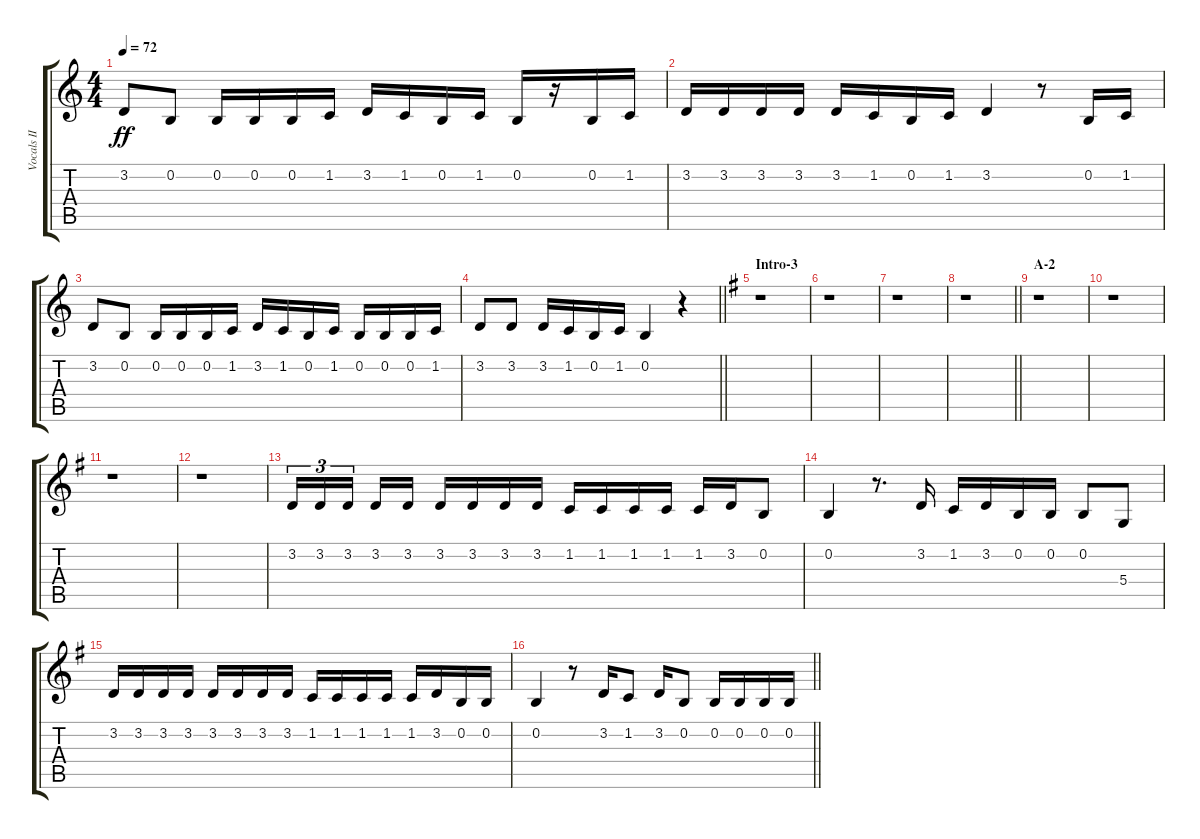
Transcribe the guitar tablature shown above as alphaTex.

\track ("Vocals II" "Vocals II") {instrument voiceoohs}
\staff {score tabs}
\tuning (E4 B3 G3 D3 A2 E2) {hide}
\ts (4 4)
\tempo 72
\clef g2
\ks aminor
3.2.8{dy ff} 0.2.8 0.2.16 0.2.16 0.2.16 1.2.16 3.2.16 1.2.16 0.2.16 1.2.16 0.2.16 r.16 0.2.16 1.2.16 |
3.2.16 3.2.16 3.2.16 3.2.16 3.2.16 1.2.16 0.2.16 1.2.16 3.2.4 r.8 0.2.16 1.2.16 |
3.2.8 0.2.8 0.2.16 0.2.16 0.2.16 1.2.16 3.2.16 1.2.16 0.2.16 1.2.16 0.2.16 0.2.16 0.2.16 1.2.16 |
\barLineRight lightlight
3.2.8 3.2.8 3.2.16 1.2.16 0.2.16 1.2.16 0.2.4 r.4 |
\section ("" "Intro-3")
\ks g
r.1 |
r.1 |
r.1 |
\barLineRight lightlight
r.1 |
\section ("" "A-2")
r.1 |
r.1 |
r.1 |
r.1 |
3.2.16{tu (3 2)} 3.2.16{tu (3 2)} 3.2.16{tu (3 2) beam splitsecondary} 3.2.16 3.2.16 3.2.16 3.2.16 3.2.16 3.2.16 1.2.16 1.2.16 1.2.16 1.2.16 1.2.16 3.2.16 0.2.8 |
0.2.4 r.8{d} 3.2.16 1.2.16 3.2.16 0.2.16 0.2.16 0.2.8 5.4.8 |
3.2.16 3.2.16 3.2.16 3.2.16 3.2.16 3.2.16 3.2.16 3.2.16 1.2.16 1.2.16 1.2.16 1.2.16 1.2.16 3.2.16 0.2.16 0.2.16 |
\barLineRight lightlight
0.2.4 r.8 3.2.16 1.2.8 3.2.16 0.2.8 0.2.16 0.2.16 0.2.16 0.2.16
